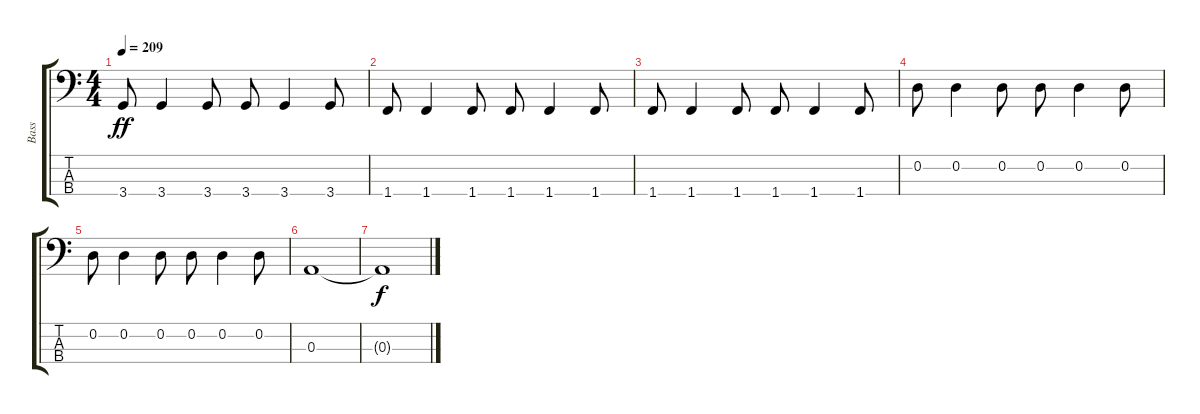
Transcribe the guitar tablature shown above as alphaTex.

\track ("Bass" "Bass") {instrument electricbasspick}
\staff {score tabs}
\tuning (G2 D2 A1 E1) {hide}
\ts (4 4)
\tempo 209
\clef f4
\ks c
3.4.8{dy ff} 3.4.4 3.4.8 3.4.8 3.4.4 3.4.8 |
1.4.8 1.4.4 1.4.8 1.4.8 1.4.4 1.4.8 |
1.4.8 1.4.4 1.4.8 1.4.8 1.4.4 1.4.8 |
0.2.8 0.2.4 0.2.8 0.2.8 0.2.4 0.2.8 |
0.2.8 0.2.4 0.2.8 0.2.8 0.2.4 0.2.8 |
0.3.1 |
0.3{t}.1{dy f}
